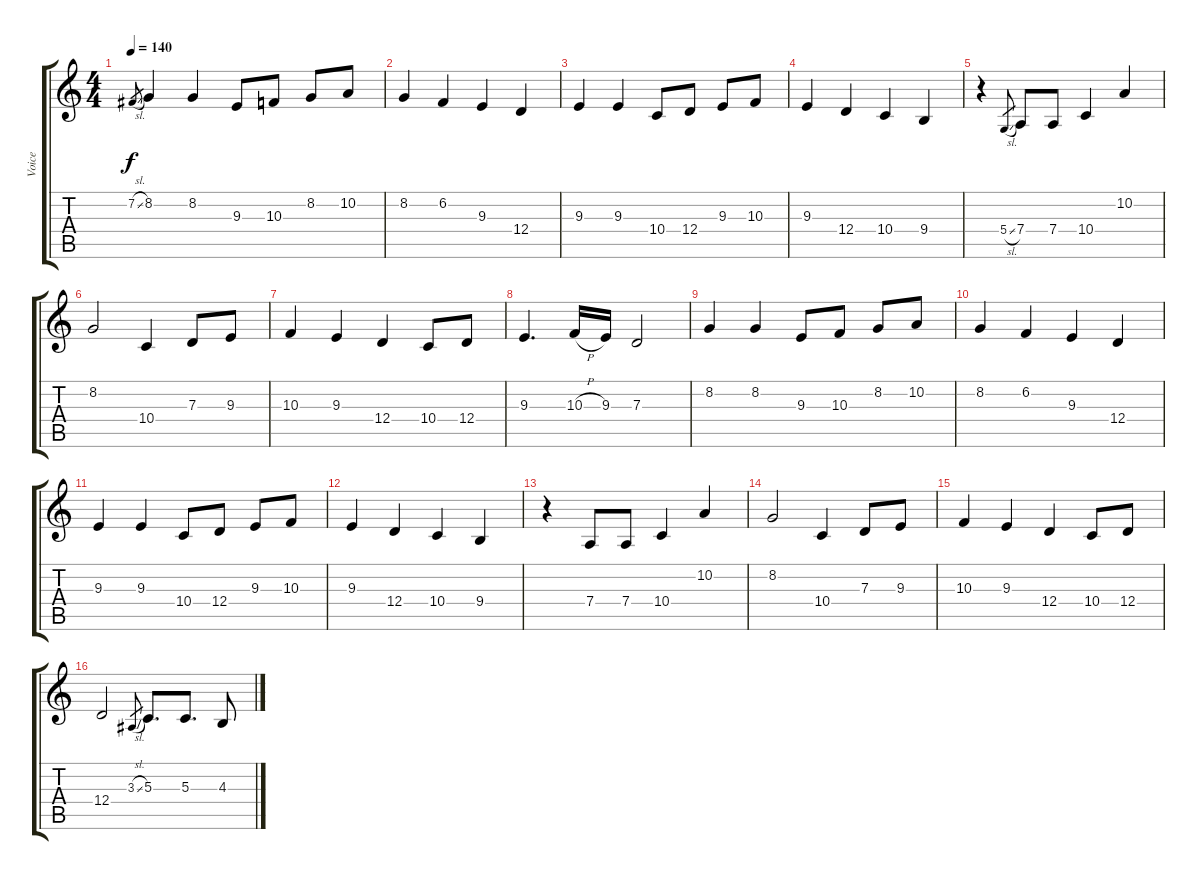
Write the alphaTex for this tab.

\track ("Voice" "Voice") {instrument stringensemble1}
\staff {score tabs}
\tuning (E4 B3 G3 D3 A2 E2) {hide}
\ts (4 4)
\tempo 140
\clef g2
\ks c
7.2{sl}.8{gr dy f} 8.2.4 8.2.4 9.3.8 10.3.8 8.2.8 10.2.8 |
8.2.4 6.2.4 9.3.4 12.4.4 |
9.3.4 9.3.4 10.4.8 12.4.8 9.3.8 10.3.8 |
9.3.4 12.4.4 10.4.4 9.4.4 |
r.4 5.4{sl}.8{gr} 7.4.8 7.4.8 10.4.4 10.2.4 |
8.2.2 10.4.4 7.3.8 9.3.8 |
10.3.4 9.3.4 12.4.4 10.4.8 12.4.8 |
9.3.4{d} 10.3{h}.16 9.3.16 7.3.2 |
8.2.4 8.2.4 9.3.8 10.3.8 8.2.8 10.2.8 |
8.2.4 6.2.4 9.3.4 12.4.4 |
9.3.4 9.3.4 10.4.8 12.4.8 9.3.8 10.3.8 |
9.3.4 12.4.4 10.4.4 9.4.4 |
r.4 7.4.8 7.4.8 10.4.4 10.2.4 |
8.2.2 10.4.4 7.3.8 9.3.8 |
10.3.4 9.3.4 12.4.4 10.4.8 12.4.8 |
12.4.2 3.3{sl}.8{gr} 5.3.8{d} 5.3.8{d} 4.3.8
